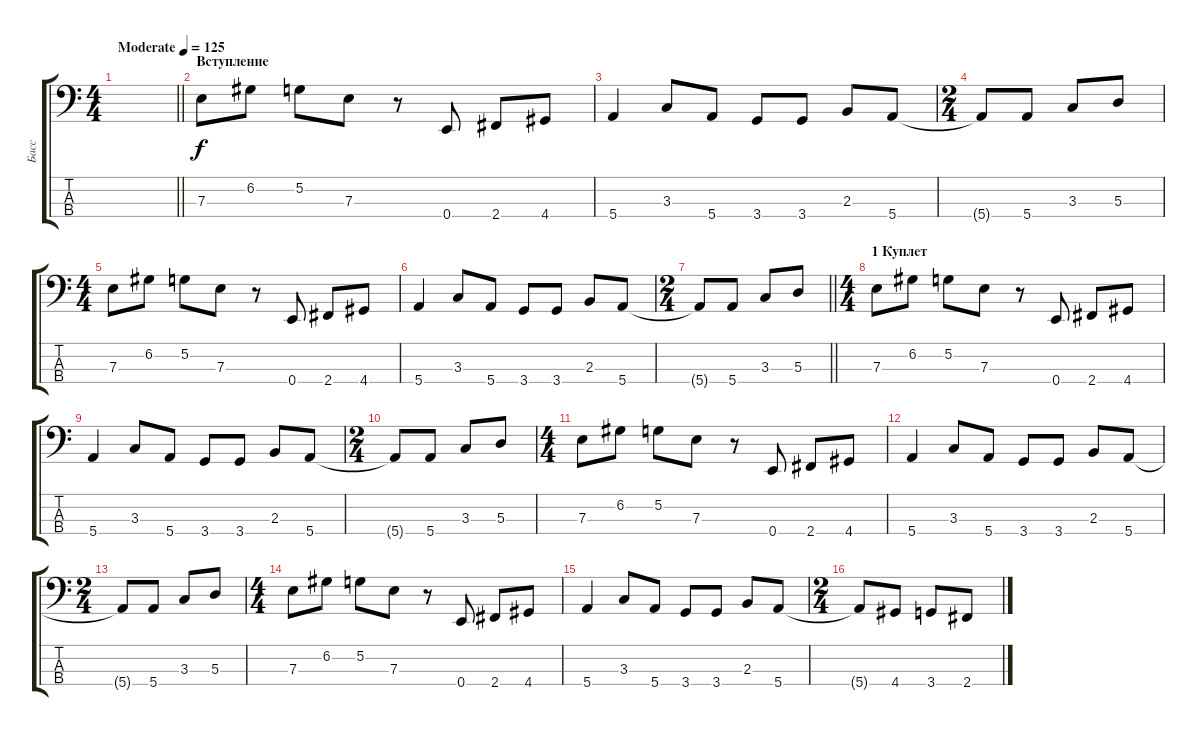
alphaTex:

\track ("Басс" "Басс") {instrument electricbassfinger}
\staff {score tabs}
\tuning (G2 D2 A1 E1) {hide}
\ts (4 4)
\tempo (125 "Moderate")
\clef f4
\barLineRight lightlight
\ks c
|
\section ("" "Вступление")
7.3.8 6.2.8 5.2.8 7.3.8 r.8 0.4.8 2.4.8 4.4.8 |
5.4.4 3.3.8 5.4.8 3.4.8 3.4.8 2.3.8 5.4.8 |
\ts (2 4)
5.4{t}.8 5.4.8 3.3.8 5.3.8 |
\ts (4 4)
7.3.8 6.2.8 5.2.8 7.3.8 r.8 0.4.8 2.4.8 4.4.8 |
5.4.4 3.3.8 5.4.8 3.4.8 3.4.8 2.3.8 5.4.8 |
\ts (2 4)
\barLineRight lightlight
5.4{t}.8 5.4.8 3.3.8 5.3.8 |
\ts (4 4)
\section ("" "1 Куплет")
7.3.8 6.2.8 5.2.8 7.3.8 r.8 0.4.8 2.4.8 4.4.8 |
5.4.4 3.3.8 5.4.8 3.4.8 3.4.8 2.3.8 5.4.8 |
\ts (2 4)
5.4{t}.8 5.4.8 3.3.8 5.3.8 |
\ts (4 4)
7.3.8 6.2.8 5.2.8 7.3.8 r.8 0.4.8 2.4.8 4.4.8 |
5.4.4 3.3.8 5.4.8 3.4.8 3.4.8 2.3.8 5.4.8 |
\ts (2 4)
5.4{t}.8 5.4.8 3.3.8 5.3.8 |
\ts (4 4)
7.3.8 6.2.8 5.2.8 7.3.8 r.8 0.4.8 2.4.8 4.4.8 |
5.4.4 3.3.8 5.4.8 3.4.8 3.4.8 2.3.8 5.4.8 |
\ts (2 4)
5.4{t}.8 4.4.8 3.4.8 2.4.8
